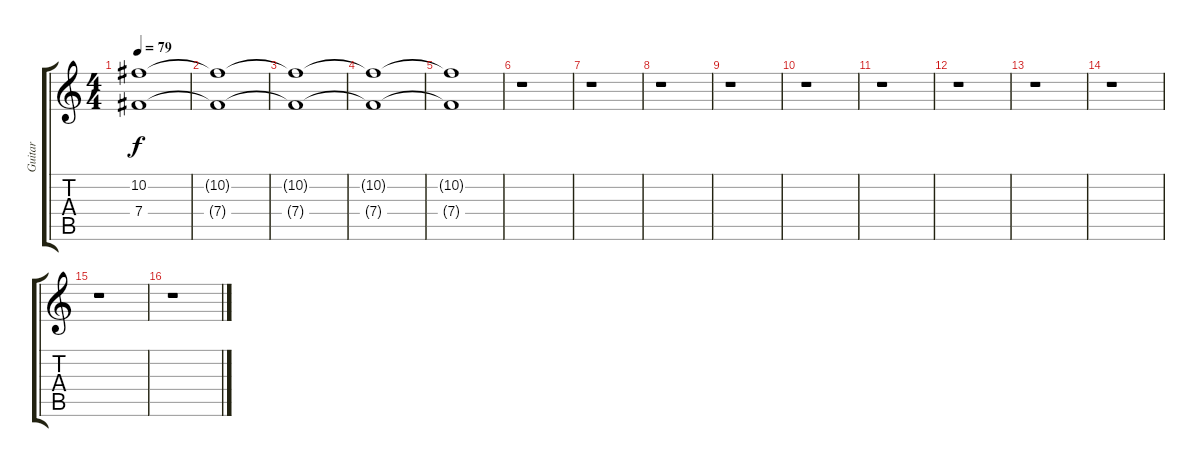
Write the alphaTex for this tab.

\track ("Guitar" "Guitar") {instrument distortionguitar}
\staff {score tabs}
\tuning (Db4 Ab3 E3 B2 Gb2 Db2) {hide}
\ts (4 4)
\tempo 79
\clef g2
\ks c
(10.2{t} 7.4{t}).1{dy f} |
(10.2{t} 7.4{t}).1{volume 0} |
(10.2{t} 7.4{t}).1 |
(10.2{t} 7.4{t}).1 |
(10.2{t} 7.4{t}).1 |
r.1 |
r.1 |
r.1 |
r.1 |
r.1 |
r.1 |
r.1 |
r.1 |
r.1 |
r.1 |
r.1
